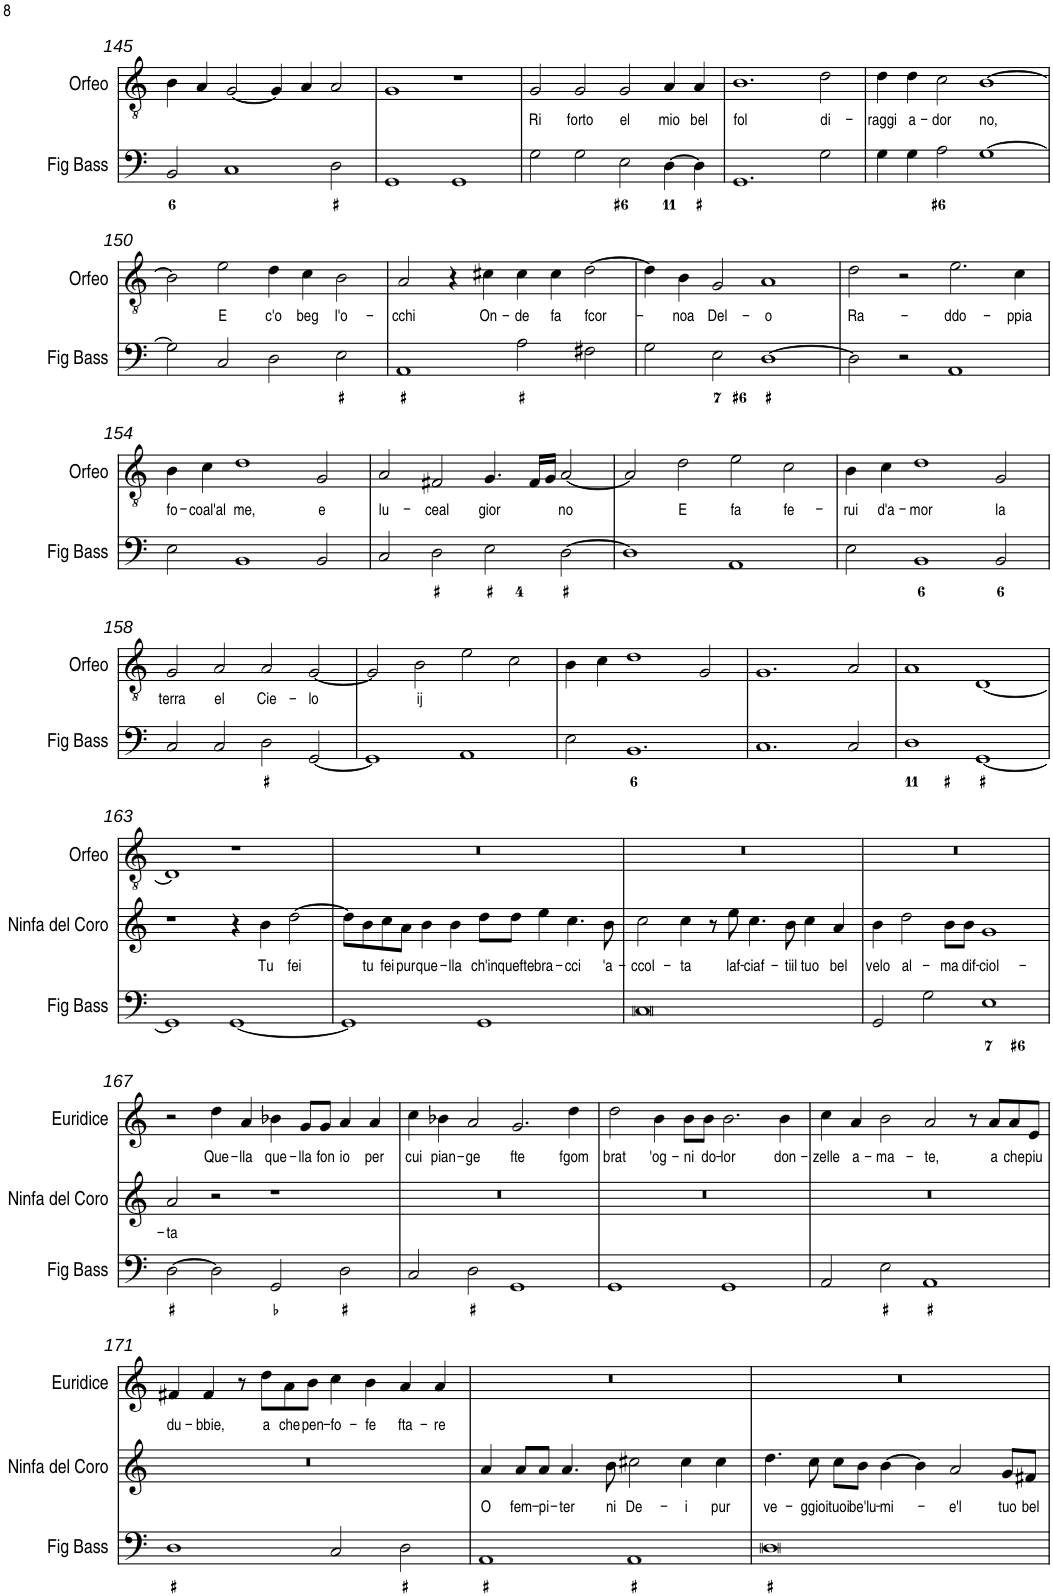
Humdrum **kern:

**kern	**kern	**text	**kern	**text	**kern	**text
*part4	*part3	*part3	*part2	*part2	*part1	*part1
*staff4	*staff3	*staff3	*staff2	*staff2	*staff1	*staff1
*I"Fig Bass	*I"Ninfa del Coro	*	*I"Orfeo	*	*I"Euridice	*
*I'Fig Bass	*I'Ninfa del Coro	*	*I'Orfeo	*	*I'Euridice	*
!!LO:PB:g=z
*clefF4	*clefG2	*	*clefGv2	*	*clefG2	*
*k[]	*k[]	*	*k[]	*	*k[]	*
*M4/2	*M4/2	*	*M4/2	*	*M4/2	*
=145	=145	=145	=145	=145	=145	=145
2BB/	0r	.	4B\	.	0r	.
.	.	.	4A/	.	.	.
1C	.	.	[2G/	.	.	.
.	.	.	4G/]	.	.	.
.	.	.	4A/	.	.	.
2D\	.	.	2A/	.	.	.
=146	=146	=146	=146	=146	=146	=146
1GG	0r	.	1G	.	0r	.
1GG	.	.	1r	.	.	.
=147	=147	=147	=147	=147	=147	=147
!	!	!	!	!LO:LY:b	!	!
2G\	0r	.	2G/	Ri	0r	.
!	!	!	!	!LO:LY:b	!	!
2G\	.	.	2G/	forto	.	.
!	!	!	!	!LO:LY:b	!	!
2E\	.	.	2G/	el	.	.
!	!	!	!	!LO:LY:b	!	!
[4D\	.	.	4A/	mio	.	.
!	!	!	!	!LO:LY:b	!	!
4D\]	.	.	4A/	bel	.	.
=148	=148	=148	=148	=148	=148	=148
!	!	!	!	!LO:LY:b	!	!
1.GG	0r	.	1.B	fol	0r	.
!	!	!	!	!LO:LY:b	!	!
2G\	.	.	2d\	di-	.	.
=149	=149	=149	=149	=149	=149	=149
!	!	!	!	!LO:LY:b	!	!
4G\	0r	.	4d\	-raggi	0r	.
!	!	!	!	!LO:LY:b	!	!
4G\	.	.	4d\	a-	.	.
!	!	!	!	!LO:LY:b	!	!
2A\	.	.	2c\	-dor	.	.
!	!	!	!	!LO:LY:b	!	!
[1G	.	.	[1B	no,	.	.
!!LO:LB:g=z
=150	=150	=150	=150	=150	=150	=150
2G\]	0r	.	2B\]	.	0r	.
!	!	!	!	!LO:LY:b	!	!
2C/	.	.	2e\	E	.	.
!	!	!	!	!LO:LY:b	!	!
2D\	.	.	4d\	c'o	.	.
!	!	!	!	!LO:LY:b	!	!
.	.	.	4c\	beg	.	.
!	!	!	!	!LO:LY:b	!	!
2E\	.	.	2B\	l'o-	.	.
=151	=151	=151	=151	=151	=151	=151
!	!	!	!	!LO:LY:b	!	!
1AA	0r	.	2A/	-cchi	0r	.
.	.	.	4r	.	.	.
!	!	!	!	!LO:LY:b	!	!
.	.	.	4c#X\	On-	.	.
!	!	!	!	!LO:LY:b	!	!
2A\	.	.	4c#\	-de	.	.
!	!	!	!	!LO:LY:b	!	!
.	.	.	4c#\	fa	.	.
!	!	!	!	!LO:LY:b	!	!
2F#X\	.	.	[2d\	fcor-	.	.
=152	=152	=152	=152	=152	=152	=152
2G\	0r	.	4d\]	.	0r	.
!	!	!	!	!LO:LY:b	!	!
.	.	.	4B\	-noa	.	.
!	!	!	!	!LO:LY:b	!	!
2E\	.	.	2G/	Del-	.	.
!	!	!	!	!LO:LY:b	!	!
[1D	.	.	1A	-o	.	.
=153	=153	=153	=153	=153	=153	=153
!	!	!	!	!LO:LY:b	!	!
2D\]	0r	.	2d\	Ra-	0r	.
2r	.	.	2r	.	.	.
!	!	!	!	!LO:LY:b	!	!
1AA	.	.	2.e\	-ddo-	.	.
!	!	!	!	!LO:LY:b	!	!
.	.	.	4c\	-ppia	.	.
!!LO:LB:g=z
=154	=154	=154	=154	=154	=154	=154
!	!	!	!	!LO:LY:b	!	!
2E\	0r	.	4B\	fo-	0r	.
!	!	!	!	!LO:LY:b	!	!
.	.	.	4c\	-coal'al	.	.
!	!	!	!	!LO:LY:b	!	!
1BB	.	.	1d	me,	.	.
!	!	!	!	!LO:LY:b	!	!
2BB/	.	.	2G/	e	.	.
=155	=155	=155	=155	=155	=155	=155
!	!	!	!	!LO:LY:b	!	!
2C/	0r	.	2A/	lu-	0r	.
!	!	!	!	!LO:LY:b	!	!
2D\	.	.	2F#X/	-ceal	.	.
!	!	!	!	!LO:LY:b	!	!
2E\	.	.	4.G/	gior	.	.
.	.	.	16F#/LL	.	.	.
.	.	.	16G/JJ	.	.	.
!	!	!	!	!LO:LY:b	!	!
[2D\	.	.	[2A/	no	.	.
=156	=156	=156	=156	=156	=156	=156
1D]	0r	.	2A/]	.	0r	.
!	!	!	!	!LO:LY:b	!	!
.	.	.	2d\	E	.	.
!	!	!	!	!LO:LY:b	!	!
1AA	.	.	2e\	fa	.	.
!	!	!	!	!LO:LY:b	!	!
.	.	.	2c\	fe-	.	.
=157	=157	=157	=157	=157	=157	=157
!	!	!	!	!LO:LY:b	!	!
2E\	0r	.	4B\	-rui	0r	.
!	!	!	!	!LO:LY:b	!	!
.	.	.	4c\	d'a-	.	.
!	!	!	!	!LO:LY:b	!	!
1BB	.	.	1d	-mor	.	.
!	!	!	!	!LO:LY:b	!	!
2BB/	.	.	2G/	la	.	.
!!LO:LB:g=z
=158	=158	=158	=158	=158	=158	=158
!	!	!	!	!LO:LY:b	!	!
2C/	0r	.	2G/	terra	0r	.
!	!	!	!	!LO:LY:b	!	!
2C/	.	.	2A/	el	.	.
!	!	!	!	!LO:LY:b	!	!
2D\	.	.	2A/	Cie-	.	.
!	!	!	!	!LO:LY:b	!	!
[2GG/	.	.	[2G/	-lo	.	.
=159	=159	=159	=159	=159	=159	=159
1GG]	0r	.	2G/]	.	0r	.
!	!	!	!	!LO:LY:b	!	!
.	.	.	2B\	ij	.	.
1AA	.	.	2e\	.	.	.
.	.	.	2c\	.	.	.
=160	=160	=160	=160	=160	=160	=160
2E\	0r	.	4B\	.	0r	.
.	.	.	4c\	.	.	.
1.BB	.	.	1d	.	.	.
.	.	.	2G/	.	.	.
=161	=161	=161	=161	=161	=161	=161
1.C	0r	.	1.G	.	0r	.
2C/	.	.	2A/	.	.	.
=162	=162	=162	=162	=162	=162	=162
1D	0r	.	1A	.	0r	.
[1GG	.	.	[1D	.	.	.
!!LO:LB:g=z
=163	=163	=163	=163	=163	=163	=163
1GG]	1r	.	1D]	.	0r	.
[1GG	4r	.	1r	.	.	.
!	!	!LO:LY:b	!	!	!	!
.	4b\	Tu	.	.	.	.
!	!	!LO:LY:b	!	!	!	!
.	[2dd\	fei	.	.	.	.
=164	=164	=164	=164	=164	=164	=164
1GG]	8dd\L]	.	0r	.	0r	.
!	!	!LO:LY:b	!	!	!	!
.	8b\	tu	.	.	.	.
!	!	!LO:LY:b	!	!	!	!
.	8cc\	fei	.	.	.	.
!	!	!LO:LY:b	!	!	!	!
.	8a\J	pur	.	.	.	.
!	!	!LO:LY:b	!	!	!	!
.	4b\	que-	.	.	.	.
!	!	!LO:LY:b	!	!	!	!
.	4b\	-lla	.	.	.	.
!	!	!LO:LY:b	!	!	!	!
1GG	8dd\L	ch'in	.	.	.	.
!	!	!LO:LY:b	!	!	!	!
.	8dd\J	quefte	.	.	.	.
!	!	!LO:LY:b	!	!	!	!
.	4ee\	bra-	.	.	.	.
!	!	!LO:LY:b	!	!	!	!
.	4.cc\	-cci	.	.	.	.
!	!	!LO:LY:b	!	!	!	!
.	8b\	'a-	.	.	.	.
=165	=165	=165	=165	=165	=165	=165
!	!	!LO:LY:b	!	!	!	!
0C	2cc\	-ccol-	0r	.	0r	.
!	!	!LO:LY:b	!	!	!	!
.	4cc\	-ta	.	.	.	.
.	8r	.	.	.	.	.
!	!	!LO:LY:b	!	!	!	!
.	8ee\	laf-	.	.	.	.
!	!	!LO:LY:b	!	!	!	!
.	4.cc\	-ciaf-	.	.	.	.
!	!	!LO:LY:b	!	!	!	!
.	8b\	-tiil	.	.	.	.
!	!	!LO:LY:b	!	!	!	!
.	4cc\	tuo	.	.	.	.
!	!	!LO:LY:b	!	!	!	!
.	4a/	bel	.	.	.	.
=166	=166	=166	=166	=166	=166	=166
!	!	!LO:LY:b	!	!	!	!
2GG/	4b\	velo	0r	.	0r	.
!	!	!LO:LY:b	!	!	!	!
.	2dd\	al-	.	.	.	.
2G\	.	.	.	.	.	.
!	!	!LO:LY:b	!	!	!	!
.	8b\L	-ma	.	.	.	.
!	!	!LO:LY:b	!	!	!	!
.	8b\J	dif-	.	.	.	.
!	!	!LO:LY:b	!	!	!	!
1E	1g	-ciol-	.	.	.	.
!!LO:LB:g=z
=167	=167	=167	=167	=167	=167	=167
!	!	!LO:LY:b	!	!	!	!
[2D\	2a/	-ta	0r	.	2r	.
!	!	!	!	!	!	!LO:LY:b
2D\]	2r	.	.	.	4dd\	Que-
!	!	!	!	!	!	!LO:LY:b
.	.	.	.	.	4a/	-lla
!	!	!	!	!	!	!LO:LY:b
2GG/	1r	.	.	.	4b-X\	que-
!	!	!	!	!	!	!LO:LY:b
.	.	.	.	.	8g/L	-lla
!	!	!	!	!	!	!LO:LY:b
.	.	.	.	.	8g/J	fon
!	!	!	!	!	!	!LO:LY:b
2D\	.	.	.	.	4a/	io
!	!	!	!	!	!	!LO:LY:b
.	.	.	.	.	4a/	per
=168	=168	=168	=168	=168	=168	=168
!	!	!	!	!	!	!LO:LY:b
2C/	0r	.	0r	.	4cc\	cui
!	!	!	!	!	!	!LO:LY:b
.	.	.	.	.	4b-X\	pian-
!	!	!	!	!	!	!LO:LY:b
2D\	.	.	.	.	2a/	-ge
!	!	!	!	!	!	!LO:LY:b
1GG	.	.	.	.	2.g/	fte
!	!	!	!	!	!	!LO:LY:b
.	.	.	.	.	4dd\	fgom
=169	=169	=169	=169	=169	=169	=169
!	!	!	!	!	!	!LO:LY:b
1GG	0r	.	0r	.	2dd\	brat
!	!	!	!	!	!	!LO:LY:b
.	.	.	.	.	4b\	'og-
!	!	!	!	!	!	!LO:LY:b
.	.	.	.	.	8b\L	-ni
!	!	!	!	!	!	!LO:LY:b
.	.	.	.	.	8b\J	do-
!	!	!	!	!	!	!LO:LY:b
1GG	.	.	.	.	2.b\	-lor
!	!	!	!	!	!	!LO:LY:b
.	.	.	.	.	4b\	don-
=170	=170	=170	=170	=170	=170	=170
!	!	!	!	!	!	!LO:LY:b
2AA/	0r	.	0r	.	4cc\	-zelle
!	!	!	!	!	!	!LO:LY:b
.	.	.	.	.	4a/	a-
!	!	!	!	!	!	!LO:LY:b
2E\	.	.	.	.	2b\	-ma-
!	!	!	!	!	!	!LO:LY:b
1AA	.	.	.	.	2a/	-te,
.	.	.	.	.	8r	.
!	!	!	!	!	!	!LO:LY:b
.	.	.	.	.	8a/L	a
!	!	!	!	!	!	!LO:LY:b
.	.	.	.	.	8a/	che
!	!	!	!	!	!	!LO:LY:b
.	.	.	.	.	8e/J	piu
!!LO:LB:g=z
=171	=171	=171	=171	=171	=171	=171
!	!	!	!	!	!	!LO:LY:b
1D	0r	.	0r	.	4f#X/	du-
!	!	!	!	!	!	!LO:LY:b
.	.	.	.	.	4f#/	-bbie,
.	.	.	.	.	8r	.
!	!	!	!	!	!	!LO:LY:b
.	.	.	.	.	8dd\L	a
!	!	!	!	!	!	!LO:LY:b
.	.	.	.	.	8a\	che
!	!	!	!	!	!	!LO:LY:b
.	.	.	.	.	8b\J	pen-
!	!	!	!	!	!	!LO:LY:b
2C/	.	.	.	.	4cc\	-fo-
!	!	!	!	!	!	!LO:LY:b
.	.	.	.	.	4b\	-fe
!	!	!	!	!	!	!LO:LY:b
2D\	.	.	.	.	4a/	fta-
!	!	!	!	!	!	!LO:LY:b
.	.	.	.	.	4a/	-re
=172	=172	=172	=172	=172	=172	=172
!	!	!LO:LY:b	!	!	!	!
1AA	4a/	O	0r	.	0r	.
!	!	!LO:LY:b	!	!	!	!
.	8a/L	fem-	.	.	.	.
!	!	!LO:LY:b	!	!	!	!
.	8a/J	-pi-	.	.	.	.
!	!	!LO:LY:b	!	!	!	!
.	4.a/	-ter	.	.	.	.
!	!	!LO:LY:b	!	!	!	!
.	8b\	ni	.	.	.	.
!	!	!LO:LY:b	!	!	!	!
1AA	2cc#X\	De-	.	.	.	.
!	!	!LO:LY:b	!	!	!	!
.	4cc#\	-i	.	.	.	.
!	!	!LO:LY:b	!	!	!	!
.	4cc#\	pur	.	.	.	.
=173	=173	=173	=173	=173	=173	=173
!	!	!LO:LY:b	!	!	!	!
0D	4.dd\	ve-	0r	.	0r	.
!	!	!LO:LY:b	!	!	!	!
.	8cc\	-ggioi	.	.	.	.
!	!	!LO:LY:b	!	!	!	!
.	8cc\L	tuoi	.	.	.	.
!	!	!LO:LY:b	!	!	!	!
.	8b\J	be'lu-	.	.	.	.
!	!	!LO:LY:b	!	!	!	!
.	[4b\	-mi-	.	.	.	.
.	4b\]	.	.	.	.	.
!	!	!LO:LY:b	!	!	!	!
.	2a/	-e'l	.	.	.	.
!	!	!LO:LY:b	!	!	!	!
.	8g/L	tuo	.	.	.	.
!	!	!LO:LY:b	!	!	!	!
.	8f#X/J	bel	.	.	.	.
=	=	=	=	=	=	=
*-	*-	*-	*-	*-	*-	*-
